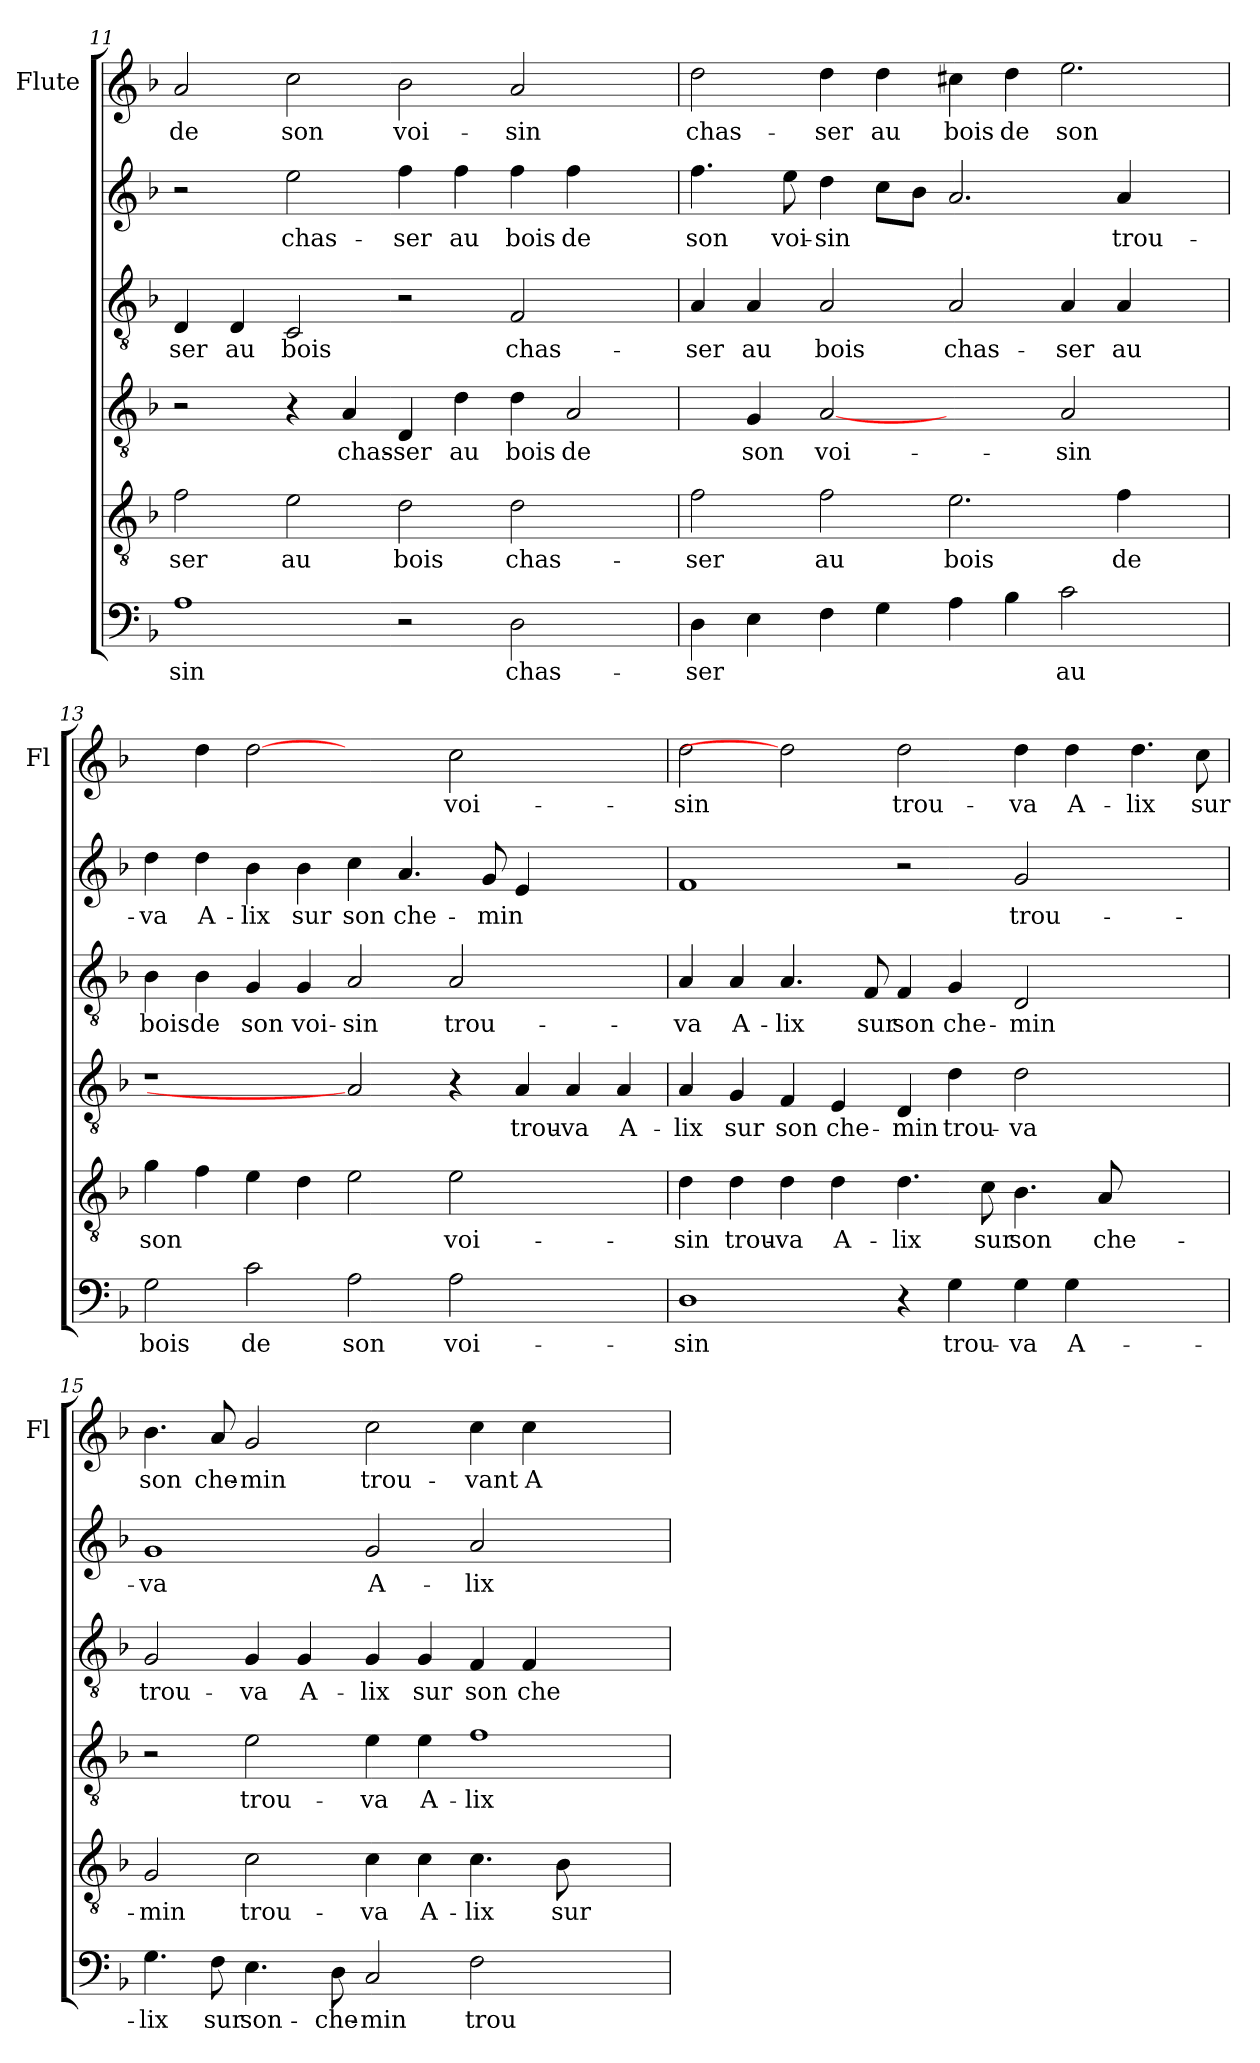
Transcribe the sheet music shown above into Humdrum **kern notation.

**kern	**text	**kern	**text	**kern	**text	**kern	**text	**kern	**text	**kern	**text
*part6	*part6	*part5	*part5	*part4	*part4	*part3	*part3	*part2	*part2	*part1	*part1
*staff6	*staff6	*staff5	*staff5	*staff4	*staff4	*staff3	*staff3	*staff2	*staff2	*staff1	*staff1
*	*	*	*	*	*	*	*	*	*	*I"Flute	*
*	*	*	*	*	*	*	*	*	*	*I'Fl	*
*clefF4	*	*clefGv2	*	*clefGv2	*	*clefGv2	*	*clefG2	*	*clefG2	*
*k[b-]	*	*k[b-]	*	*k[b-]	*	*k[b-]	*	*k[b-]	*	*k[b-]	*
*F:	*	*F:	*	*F:	*	*F:	*	*F:	*	*F:	*
=11	=11	=11	=11	=11	=11	=11	=11	=11	=11	=11	=11
!	!LO:LY:b	!	!LO:LY:b	!	!	!	!LO:LY:b	!	!	!	!LO:LY:b
1A	-sin	2f\	-ser	2r	.	4D/	-ser	2r	.	2a/	de
!	!	!	!	!	!	!	!LO:LY:b	!	!	!	!
.	.	.	.	.	.	4D/	au	.	.	.	.
!	!	!	!LO:LY:b	!	!	!	!LO:LY:b	!	!LO:LY:b	!	!LO:LY:b
.	.	2e\	au	4r	.	2C/	bois	2ee\	chas-	2cc\	son
!	!	!	!	!	!LO:LY:b	!	!	!	!	!	!
.	.	.	.	4A/	chas-	.	.	.	.	.	.
!	!	!	!LO:LY:b	!	!LO:LY:b	!	!	!	!LO:LY:b	!	!LO:LY:b
2r	.	2d\	bois	4D/	-ser	2r	.	4ff\	-ser	2b-\	voi-
!	!	!	!	!	!LO:LY:b	!	!	!	!LO:LY:b	!	!
.	.	.	.	4d\	au	.	.	4ff\	au	.	.
!	!LO:LY:b	!	!LO:LY:b	!	!LO:LY:b	!	!LO:LY:b	!	!LO:LY:b	!	!LO:LY:b
2D\	chas-	2d\	chas-	4d\	bois	2F/	chas-	4ff\	bois	2a/	-sin
!	!	!	!	!	!LO:LY:b	!	!	!	!LO:LY:b	!	!
.	.	.	.	2A/	de	.	.	4ff\	de	.	.
4ryy	.	4ryy	.	.	.	4ryy	.	4ryy	.	4ryy	.
=12	=12	=12	=12	=12	=12	=12	=12	=12	=12	=12	=12
!	!LO:LY:b	!	!LO:LY:b	!	!	!	!LO:LY:b	!	!LO:LY:b	!	!LO:LY:b
4D\	-ser	2f\	-ser	4A/yy	.	4A/	-ser	4.ff\	son	2dd\	chas-
!	!	!	!	!	!LO:LY:b	!	!LO:LY:b	!	!	!	!
4E\	.	.	.	4G/	son	4A/	au	.	.	.	.
!	!	!	!	!	!	!	!	!	!LO:LY:b	!	!
.	.	.	.	.	.	.	.	8ee\	voi-	.	.
!	!	!	!LO:LY:b	!	!LO:LY:b	!	!LO:LY:b	!	!LO:LY:b	!	!LO:LY:b
4F\	.	2f\	au	[2A	voi-	2A/	bois	4dd\	-sin	4dd\	-ser
!	!	!	!	!	!	!	!	!	!	!	!LO:LY:b
4G\	.	.	.	.	.	.	.	8cc\L	.	4dd\	au
.	.	.	.	.	.	.	.	8b-\J	.	.	.
!	!	!	!LO:LY:b	!	!	!	!LO:LY:b	!	!	!	!LO:LY:b
4A\	.	2.e\	bois	2ryy	.	2A/	chas-	2.a/	.	4cc#X\	bois
!	!	!	!	!	!	!	!	!	!	!	!LO:LY:b
4B-\	.	.	.	.	.	.	.	.	.	4dd\	de
!	!LO:LY:b	!	!	!	!LO:LY:b	!	!LO:LY:b	!	!	!	!LO:LY:b
2c\	au	.	.	2A/	-sin	4A/	-ser	.	.	2.ee\	son
!	!	!	!LO:LY:b	!	!	!	!LO:LY:b	!	!LO:LY:b	!	!
.	.	4f\	de	.	.	4A/	au	4a/	trou-	.	.
4ryy	.	4ryy	.	4ryy	.	4ryy	.	4ryy	.	.	.
!!LO:PB:g=z
=13	=13	=13	=13	=13	=13	=13	=13	=13	=13	=13	=13
!	!LO:LY:b	!	!LO:LY:b	!	!	!	!LO:LY:b	!	!LO:LY:b	!	!
2G\	bois	4g\	son	1r	.	4B-\	bois	4dd\	-va	4ee\yy	.
!	!	!	!	!	!	!	!LO:LY:b	!	!LO:LY:b	!	!
.	.	4f\	.	.	.	4B-\	de	4dd\	A-	4dd\	.
!	!LO:LY:b	!	!	!	!	!	!LO:LY:b	!	!LO:LY:b	!	!
2c\	de	4e\	.	.	.	4G/	son	4b-\	-lix	[2dd	.
!	!	!	!	!	!	!	!LO:LY:b	!	!LO:LY:b	!	!
.	.	4d\	.	.	.	4G/	voi-	4b-\	sur	.	.
!	!LO:LY:b	!	!	!	!	!	!LO:LY:b	!	!LO:LY:b	!	!
2A\	son	2e\	.	2A]	.	2A/	-sin	4cc\	son	2ryy	.
!	!	!	!	!	!	!	!	!	!LO:LY:b	!	!
.	.	.	.	.	.	.	.	4.a/	che-	.	.
!	!LO:LY:b	!	!LO:LY:b	!	!	!	!LO:LY:b	!	!	!	!LO:LY:b
2A\	voi-	2e\	voi-	4r	.	2A/	trou-	.	.	2cc\	voi-
!	!	!	!	!	!	!	!	!	!LO:LY:b	!	!
.	.	.	.	.	.	.	.	8g/	-min	.	.
!	!	!	!	!	!LO:LY:b	!	!	!	!	!	!
.	.	.	.	4A/	trou-	.	.	4e/	.	.	.
!	!	!	!	!	!LO:LY:b	!	!	!	!	!	!
2ryy	.	2ryy	.	4A/	-va	2ryy	.	2ryy	.	2ryy	.
!	!	!	!	!	!LO:LY:b	!	!	!	!	!	!
.	.	.	.	4A/	A-	.	.	.	.	.	.
=14	=14	=14	=14	=14	=14	=14	=14	=14	=14	=14	=14
!	!LO:LY:b	!	!LO:LY:b	!	!LO:LY:b	!	!LO:LY:b	!	!	!	!LO:LY:b
1D	-sin	4d\	-sin	4A/	-lix	4A/	-va	1f	.	2dd\	-sin
!	!	!	!LO:LY:b	!	!LO:LY:b	!	!LO:LY:b	!	!	!	!
.	.	4d\	trou-	4G/	sur	4A/	A-	.	.	.	.
!	!	!	!LO:LY:b	!	!LO:LY:b	!	!LO:LY:b	!	!	!	!
.	.	4d\	-va	4F/	son	4.A/	-lix	.	.	2dd]	.
!	!	!	!LO:LY:b	!	!LO:LY:b	!	!	!	!	!	!
.	.	4d\	A-	4E/	che-	.	.	.	.	.	.
!	!	!	!	!	!	!	!LO:LY:b	!	!	!	!
.	.	.	.	.	.	8F/	sur	.	.	.	.
!	!	!	!LO:LY:b	!	!LO:LY:b	!	!LO:LY:b	!	!	!	!LO:LY:b
4r	.	4.d\	-lix	4D/	-min	4F/	son	2r	.	2dd\	trou-
!	!LO:LY:b	!	!	!	!LO:LY:b	!	!LO:LY:b	!	!	!	!
4G\	trou-	.	.	4d\	trou-	4G/	che-	.	.	.	.
!	!	!	!LO:LY:b	!	!	!	!	!	!	!	!
.	.	8c\	sur	.	.	.	.	.	.	.	.
!	!LO:LY:b	!	!LO:LY:b	!	!LO:LY:b	!	!LO:LY:b	!	!LO:LY:b	!	!LO:LY:b
4G\	-va	4.B-\	son	2d\	-va	2D/	-min	2g/	trou-	4dd\	-va
!	!LO:LY:b	!	!	!	!	!	!	!	!	!	!LO:LY:b
4G\	A-	.	.	.	.	.	.	.	.	4dd\	A-
!	!	!	!LO:LY:b	!	!	!	!	!	!	!	!
.	.	8A/	che-	.	.	.	.	.	.	.	.
!	!	!	!	!	!	!	!	!	!	!	!LO:LY:b
2ryy	.	2ryy	.	2ryy	.	2ryy	.	2ryy	.	4.dd\	-lix
!	!	!	!	!	!	!	!	!	!	!	!LO:LY:b
.	.	.	.	.	.	.	.	.	.	8cc\	sur
=15	=15	=15	=15	=15	=15	=15	=15	=15	=15	=15	=15
!	!LO:LY:b	!	!LO:LY:b	!	!	!	!LO:LY:b	!	!LO:LY:b	!	!LO:LY:b
4.G\	-lix	2G/	-min	2r	.	2G/	trou-	1g	-va	4.b-\	son
!	!LO:LY:b	!	!	!	!	!	!	!	!	!	!LO:LY:b
8F\	sur	.	.	.	.	.	.	.	.	8a/	che-
!	!LO:LY:b	!	!LO:LY:b	!	!LO:LY:b	!	!LO:LY:b	!	!	!	!LO:LY:b
4.E\	son-	2c\	trou-	2e\	trou-	4G/	-va	.	.	2g/	-min
!	!	!	!	!	!	!	!LO:LY:b	!	!	!	!
.	.	.	.	.	.	4G/	A-	.	.	.	.
!	!LO:LY:b	!	!	!	!	!	!	!	!	!	!
8D\	-che-	.	.	.	.	.	.	.	.	.	.
!	!LO:LY:b	!	!LO:LY:b	!	!LO:LY:b	!	!LO:LY:b	!	!LO:LY:b	!	!LO:LY:b
2C/	-min	4c\	-va	4e\	-va	4G/	-lix	2g/	A-	2cc\	trou-
!	!	!	!LO:LY:b	!	!LO:LY:b	!	!LO:LY:b	!	!	!	!
.	.	4c\	A-	4e\	A-	4G/	sur	.	.	.	.
!	!LO:LY:b	!	!LO:LY:b	!	!LO:LY:b	!	!LO:LY:b	!	!LO:LY:b	!	!LO:LY:b
2F\	trou-	4.c\	-lix	1f	-lix	4F/	son	2a/	-lix	4cc\	-vant
!	!	!	!	!	!	!	!LO:LY:b	!	!	!	!LO:LY:b
.	.	.	.	.	.	4F/	che-	.	.	4cc\	A-
!	!	!	!LO:LY:b	!	!	!	!	!	!	!	!
.	.	8B-\	sur	.	.	.	.	.	.	.	.
2ryy	.	2ryy	.	.	.	2ryy	.	2ryy	.	2ryy	.
=	=	=	=	=	=	=	=	=	=	=	=
*-	*-	*-	*-	*-	*-	*-	*-	*-	*-	*-	*-
